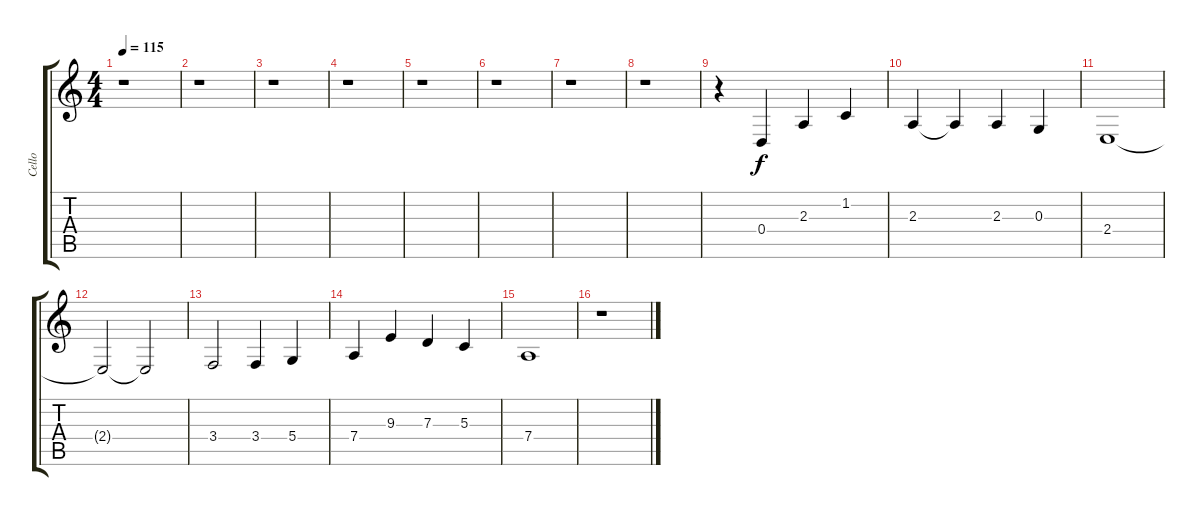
\track ("Cello" "Cello") {instrument cello}
\staff {score tabs}
\tuning (E4 B3 G3 D3 A2 E2) {hide}
\ts (4 4)
\tempo 115
\clef g2
\ks c
r.1{dy f instrument cello} |
r.1 |
r.1 |
r.1 |
r.1 |
r.1 |
r.1 |
r.1 |
r.4 0.4.4 2.3.4 1.2.4 |
2.3.4 2.3{t}.4 2.3.4 0.3.4 |
2.4.1 |
2.4{t}.2 2.4{t}.2 |
3.4.2 3.4.4 5.4.4 |
7.4.4 9.3.4 7.3.4 5.3.4 |
7.4.1 |
r.1
